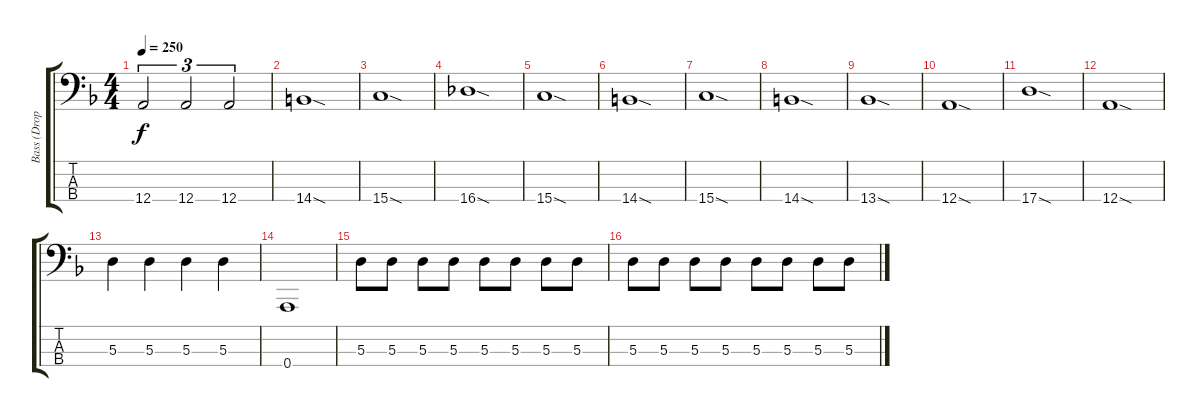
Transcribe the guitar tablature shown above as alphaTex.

\track ("Bass (Drop A)" "Bass (Drop") {instrument electricbassfinger}
\staff {score tabs}
\tuning (G2 D2 A1 A0) {hide}
\ts (4 4)
\tempo 250
\clef f4
\ks f
12.4.2{tu (3 2) dy f} 12.4.2{tu (3 2)} 12.4.2{tu (3 2)} |
14.4{sod}.1 |
15.4{sod}.1 |
16.4{sod}.1 |
15.4{sod}.1 |
14.4{sod}.1 |
15.4{sod}.1 |
14.4{sod}.1 |
13.4{sod}.1 |
12.4{sod}.1 |
17.4{sod}.1 |
12.4{sod}.1 |
5.3.4 5.3.4 5.3.4 5.3.4 |
0.4.1 |
5.3.8 5.3.8 5.3.8 5.3.8 5.3.8 5.3.8 5.3.8 5.3.8 |
5.3.8 5.3.8 5.3.8 5.3.8 5.3.8 5.3.8 5.3.8 5.3.8
